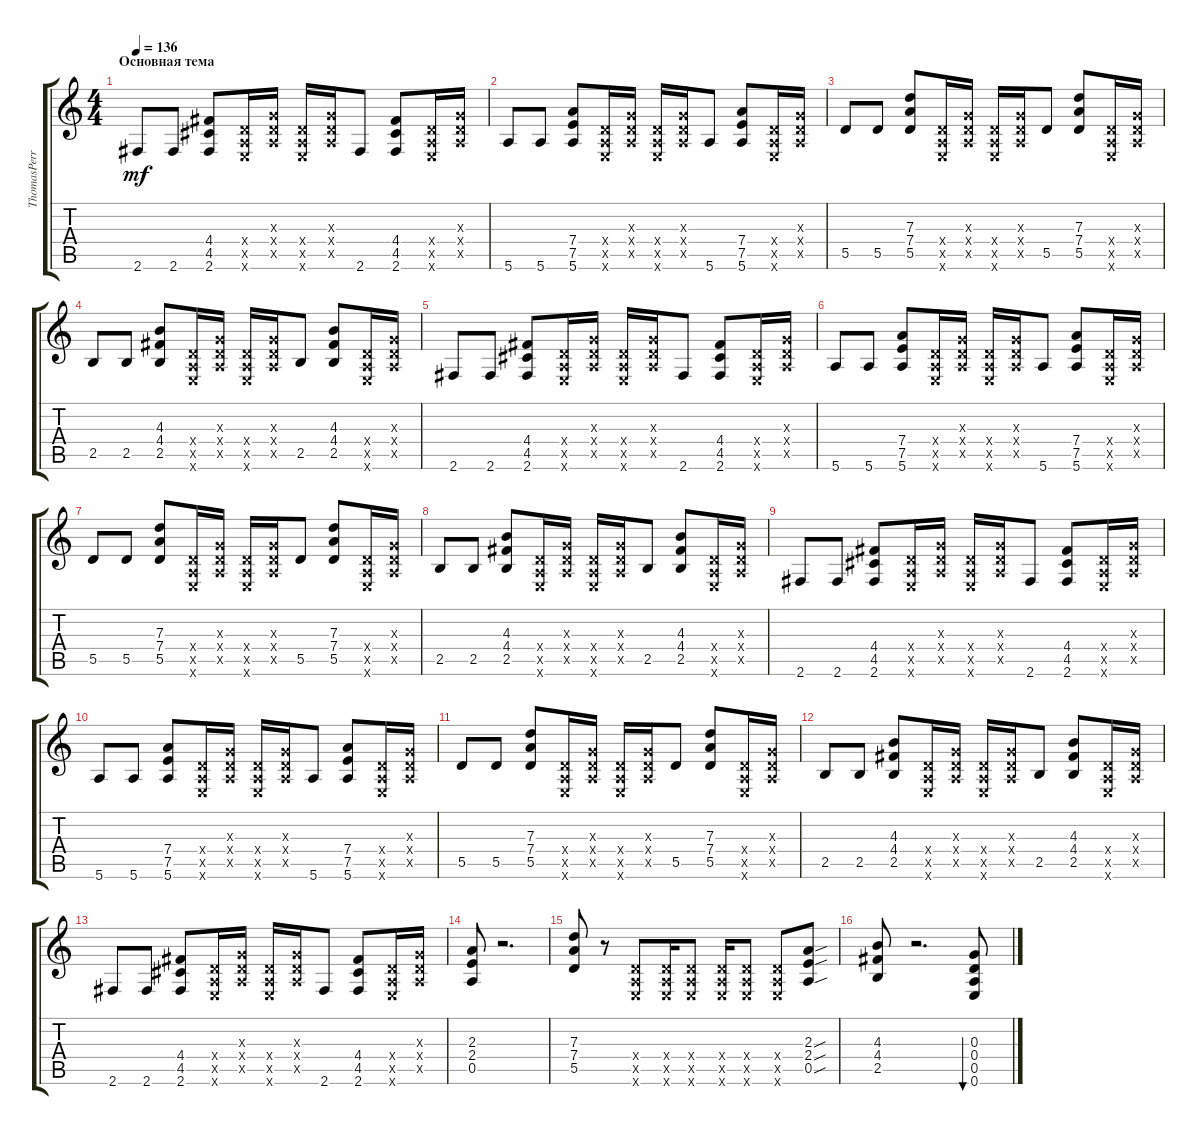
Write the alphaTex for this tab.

\track ("ThomasPerryMusic (easy)" "ThomasPerr") {mute instrument acousticguitarsteel}
\staff {score tabs}
\tuning (E4 B3 G3 D3 A2 E2) {hide}
\ts (4 4)
\section ("" "Основная тема")
\tempo 136
\clef g2
\ks c
2.6.8{dy mf} 2.6.8 (4.4 4.5 2.6).8 (0.4{x} 0.5{x} 0.6{x}).16 (0.3{x} 0.4{x} 0.5{x}).16 (0.4{x} 0.5{x} 0.6{x}).16 (0.3{x} 0.4{x} 0.5{x}).16 2.6.8 (4.4 4.5 2.6).8 (0.4{x} 0.5{x} 0.6{x}).16 (0.3{x} 0.4{x} 0.5{x}).16 |
5.6.8 5.6.8 (7.4 7.5 5.6).8 (0.4{x} 0.5{x} 0.6{x}).16 (0.3{x} 0.4{x} 0.5{x}).16 (0.4{x} 0.5{x} 0.6{x}).16 (0.3{x} 0.4{x} 0.5{x}).16 5.6.8 (7.4 7.5 5.6).8 (0.4{x} 0.5{x} 0.6{x}).16 (0.3{x} 0.4{x} 0.5{x}).16 |
5.5.8 5.5.8 (7.3 7.4 5.5).8 (0.4{x} 0.5{x} 0.6{x}).16 (0.3{x} 0.4{x} 0.5{x}).16 (0.4{x} 0.5{x} 0.6{x}).16 (0.3{x} 0.4{x} 0.5{x}).16 5.5.8 (7.3 7.4 5.5).8 (0.4{x} 0.5{x} 0.6{x}).16 (0.3{x} 0.4{x} 0.5{x}).16 |
2.5.8 2.5.8 (4.3 4.4 2.5).8 (0.4{x} 0.5{x} 0.6{x}).16 (0.3{x} 0.4{x} 0.5{x}).16 (0.4{x} 0.5{x} 0.6{x}).16 (0.3{x} 0.4{x} 0.5{x}).16 2.5.8 (4.3 4.4 2.5).8 (0.4{x} 0.5{x} 0.6{x}).16 (0.3{x} 0.4{x} 0.5{x}).16 |
2.6.8 2.6.8 (4.4 4.5 2.6).8 (0.4{x} 0.5{x} 0.6{x}).16 (0.3{x} 0.4{x} 0.5{x}).16 (0.4{x} 0.5{x} 0.6{x}).16 (0.3{x} 0.4{x} 0.5{x}).16 2.6.8 (4.4 4.5 2.6).8 (0.4{x} 0.5{x} 0.6{x}).16 (0.3{x} 0.4{x} 0.5{x}).16 |
5.6.8 5.6.8 (7.4 7.5 5.6).8 (0.4{x} 0.5{x} 0.6{x}).16 (0.3{x} 0.4{x} 0.5{x}).16 (0.4{x} 0.5{x} 0.6{x}).16 (0.3{x} 0.4{x} 0.5{x}).16 5.6.8 (7.4 7.5 5.6).8 (0.4{x} 0.5{x} 0.6{x}).16 (0.3{x} 0.4{x} 0.5{x}).16 |
5.5.8 5.5.8 (7.3 7.4 5.5).8 (0.4{x} 0.5{x} 0.6{x}).16 (0.3{x} 0.4{x} 0.5{x}).16 (0.4{x} 0.5{x} 0.6{x}).16 (0.3{x} 0.4{x} 0.5{x}).16 5.5.8 (7.3 7.4 5.5).8 (0.4{x} 0.5{x} 0.6{x}).16 (0.3{x} 0.4{x} 0.5{x}).16 |
2.5.8 2.5.8 (4.3 4.4 2.5).8 (0.4{x} 0.5{x} 0.6{x}).16 (0.3{x} 0.4{x} 0.5{x}).16 (0.4{x} 0.5{x} 0.6{x}).16 (0.3{x} 0.4{x} 0.5{x}).16 2.5.8 (4.3 4.4 2.5).8 (0.4{x} 0.5{x} 0.6{x}).16 (0.3{x} 0.4{x} 0.5{x}).16 |
2.6.8 2.6.8 (4.4 4.5 2.6).8 (0.4{x} 0.5{x} 0.6{x}).16 (0.3{x} 0.4{x} 0.5{x}).16 (0.4{x} 0.5{x} 0.6{x}).16 (0.3{x} 0.4{x} 0.5{x}).16 2.6.8 (4.4 4.5 2.6).8 (0.4{x} 0.5{x} 0.6{x}).16 (0.3{x} 0.4{x} 0.5{x}).16 |
5.6.8 5.6.8 (7.4 7.5 5.6).8 (0.4{x} 0.5{x} 0.6{x}).16 (0.3{x} 0.4{x} 0.5{x}).16 (0.4{x} 0.5{x} 0.6{x}).16 (0.3{x} 0.4{x} 0.5{x}).16 5.6.8 (7.4 7.5 5.6).8 (0.4{x} 0.5{x} 0.6{x}).16 (0.3{x} 0.4{x} 0.5{x}).16 |
5.5.8 5.5.8 (7.3 7.4 5.5).8 (0.4{x} 0.5{x} 0.6{x}).16 (0.3{x} 0.4{x} 0.5{x}).16 (0.4{x} 0.5{x} 0.6{x}).16 (0.3{x} 0.4{x} 0.5{x}).16 5.5.8 (7.3 7.4 5.5).8 (0.4{x} 0.5{x} 0.6{x}).16 (0.3{x} 0.4{x} 0.5{x}).16 |
2.5.8 2.5.8 (4.3 4.4 2.5).8 (0.4{x} 0.5{x} 0.6{x}).16 (0.3{x} 0.4{x} 0.5{x}).16 (0.4{x} 0.5{x} 0.6{x}).16 (0.3{x} 0.4{x} 0.5{x}).16 2.5.8 (4.3 4.4 2.5).8 (0.4{x} 0.5{x} 0.6{x}).16 (0.3{x} 0.4{x} 0.5{x}).16 |
2.6.8 2.6.8 (4.4 4.5 2.6).8 (0.4{x} 0.5{x} 0.6{x}).16 (0.3{x} 0.4{x} 0.5{x}).16 (0.4{x} 0.5{x} 0.6{x}).16 (0.3{x} 0.4{x} 0.5{x}).16 2.6.8 (4.4 4.5 2.6).8 (0.4{x} 0.5{x} 0.6{x}).16 (0.3{x} 0.4{x} 0.5{x}).16 |
(2.3 2.4 0.5).8 r.2{d} |
(7.3 7.4 5.5).8 r.8 (0.4{x} 0.5{x} 0.6{x}).8 (0.4{x} 0.5{x} 0.6{x}).16 (0.4{x} 0.5{x} 0.6{x}).8 (0.4{x} 0.5{x} 0.6{x}).16 (0.4{x} 0.5{x} 0.6{x}).8 (0.4{x} 0.5{x} 0.6{x}).8 (2.3{sou} 2.4{sou} 0.5{sou}).8 |
(4.3 4.4 2.5).8 r.2{d} (0.3 0.4 0.5 0.6).8{bu 60}
